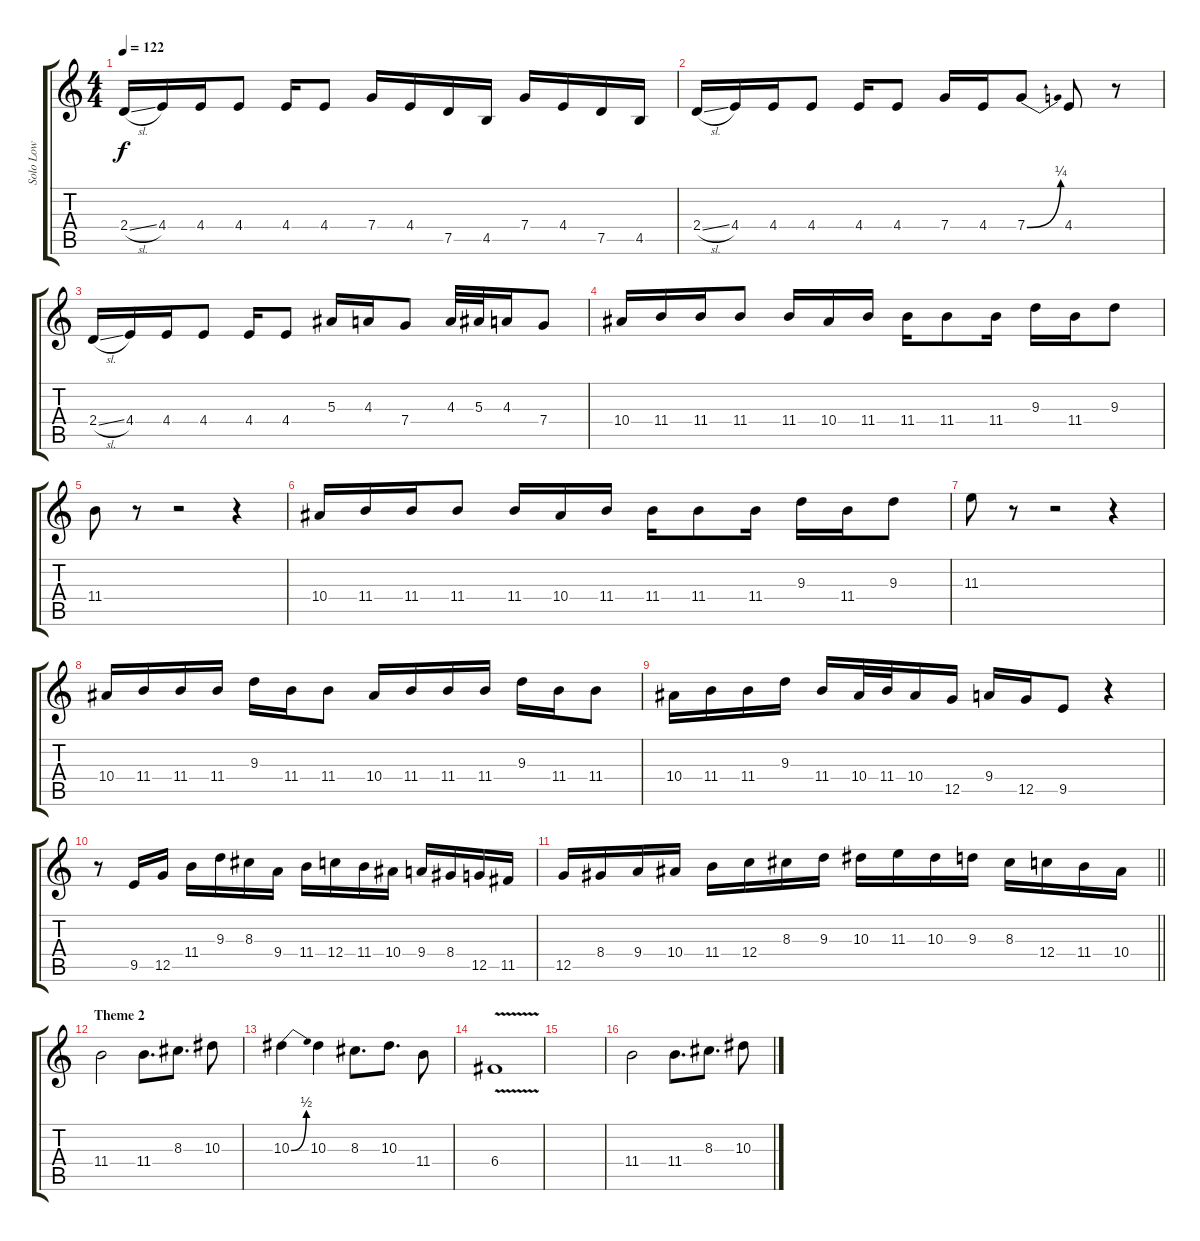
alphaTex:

\track ("Solo Low" "Solo Low") {instrument distortionguitar}
\staff {score tabs}
\tuning (D4 A3 F3 C3 G2 D2) {hide}
\ts (4 4)
\tempo 122
\clef g2
\ks c
2.4{sl}.16{dy f} 4.4.16 4.4.16 4.4.8 4.4.16 4.4.8 7.4.16 4.4.16 7.5.16 4.5.16 7.4.16 4.4.16 7.5.16 4.5.16 |
2.4{sl}.16 4.4.16 4.4.16 4.4.8 4.4.16 4.4.8 7.4.16 4.4.16 7.4{be (bend 0 0 60 1)}.8 4.4.8 r.8 |
2.4{sl}.16 4.4.16 4.4.16 4.4.8 4.4.16 4.4.8 5.3.16 4.3.16 7.4.8 4.3.32 5.3.32 4.3.16 7.4.8 |
10.4.16 11.4.16 11.4.16 11.4.8 11.4.16 10.4.16 11.4.16 11.4.16 11.4.8 11.4.16 9.3.16 11.4.16 9.3.8 |
11.4.8 r.8 r.2 r.4 |
10.4.16 11.4.16 11.4.16 11.4.8 11.4.16 10.4.16 11.4.16 11.4.16 11.4.8 11.4.16 9.3.16 11.4.16 9.3.8 |
11.3.8 r.8 r.2 r.4 |
10.4.16 11.4.16 11.4.16 11.4.16 9.3.16 11.4.16 11.4.8 10.4.16 11.4.16 11.4.16 11.4.16 9.3.16 11.4.16 11.4.8 |
10.4.16 11.4.16 11.4.16 9.3.16 11.4.16 10.4.32 11.4.32 10.4.16 12.5.16 9.4.16 12.5.16 9.5.8 r.4 |
r.8 9.5.16 12.5.16 11.4.16 9.3.16 8.3.16 9.4.16 11.4.16 12.4.16 11.4.16 10.4.16 9.4.16 8.4.16 12.5.16 11.5.16 |
\barLineRight lightlight
12.5.16 8.4.16 9.4.16 10.4.16 11.4.16 12.4.16 8.3.16 9.3.16 10.3.16 11.3.16 10.3.16 9.3.16 8.3.16 12.4.16 11.4.16 10.4.16 |
\section ("" "Theme 2")
11.4.2 11.4.8{d} 8.3.8{d} 10.3.8 |
10.3{be (bend 0 0 60 2)}.4 10.3.4 8.3.8{d} 10.3.8{d} 11.4.8 |
6.4{v}.1 |
|
11.4.2 11.4.8{d} 8.3.8{d} 10.3.8
